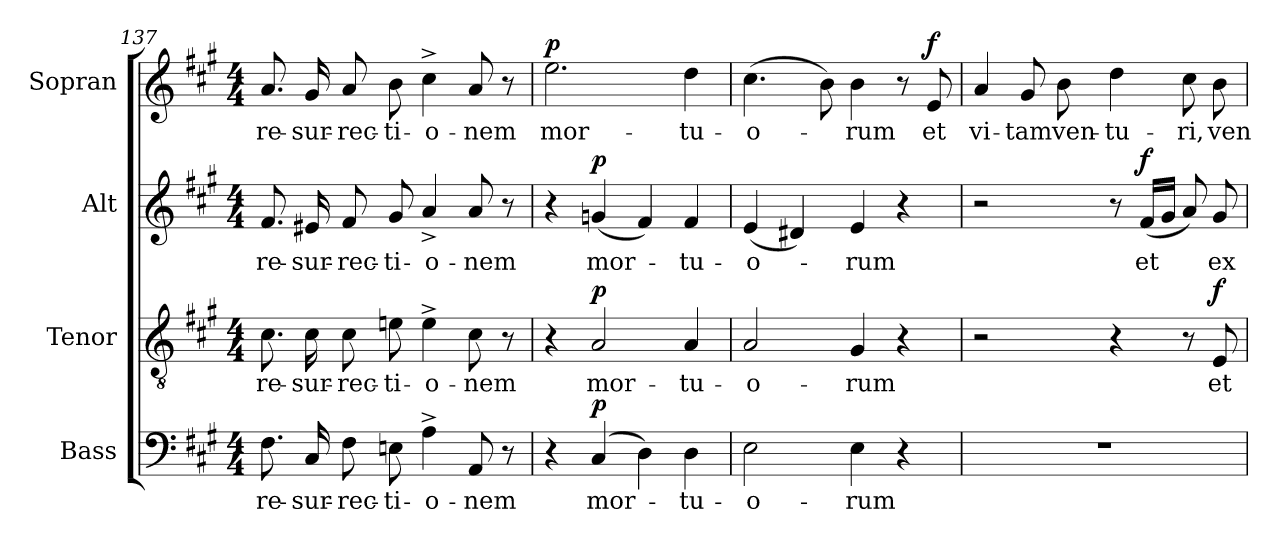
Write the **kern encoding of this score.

**kern	**text	**dynam	**kern	**text	**dynam	**kern	**text	**dynam	**kern	**text	**dynam
*part4	*part4	*part4	*part3	*part3	*part3	*part2	*part2	*part2	*part1	*part1	*part1
*staff4	*staff4	*staff4	*staff3	*staff3	*staff3	*staff2	*staff2	*staff2	*staff1	*staff1	*staff1
*I"Bass	*	*	*I"Tenor	*	*	*I"Alt	*	*	*I"Sopran	*	*
*I'B.	*	*	*I'T.	*	*	*I'A.	*	*	*I'S.	*	*
!!LO:LB:g=z
*clefF4	*	*	*clefGv2	*	*	*clefG2	*	*	*clefG2	*	*
*k[f#c#g#]	*	*	*k[f#c#g#]	*	*	*k[f#c#g#]	*	*	*k[f#c#g#]	*	*
*A:	*	*	*A:	*	*	*A:	*	*	*A:	*	*
*M4/4	*	*	*M4/4	*	*	*M4/4	*	*	*M4/4	*	*
=137	=137	=137	=137	=137	=137	=137	=137	=137	=137	=137	=137
!	!LO:LY:b	!	!	!LO:LY:b	!	!	!LO:LY:b	!	!	!LO:LY:b	!
8.F#\	re-	.	8.c#\	re-	.	8.f#/	re-	.	8.a/	re-	.
!	!LO:LY:b	!	!	!LO:LY:b	!	!	!LO:LY:b	!	!	!LO:LY:b	!
16C#/	-sur-	.	16c#\	-sur-	.	16e#X/	-sur-	.	16g#/	-sur-	.
!	!LO:LY:b	!	!	!LO:LY:b	!	!	!LO:LY:b	!	!	!LO:LY:b	!
8F#\	-rec-	.	8c#\	-rec-	.	8f#/	-rec-	.	8a/	-rec-	.
!	!LO:LY:b	!	!	!LO:LY:b	!	!	!LO:LY:b	!	!	!LO:LY:b	!
8En\	-ti-	.	8en\	-ti-	.	8g#/	-ti-	.	8b\	-ti-	.
!	!LO:LY:b	!	!	!LO:LY:b	!	!	!LO:LY:b	!	!	!LO:LY:b	!
4A^>\	-o-	.	4e^>\	-o-	.	4a^>/	-o-	.	4cc#^>\	-o-	.
!	!LO:LY:b	!	!	!LO:LY:b	!	!	!LO:LY:b	!	!	!LO:LY:b	!
8AA/	-nem	.	8c#\	-nem	.	8a/	-nem	.	8a/	-nem	.
8r	.	.	8r	.	.	8r	.	.	8r	.	.
=138	=138	=138	=138	=138	=138	=138	=138	=138	=138	=138	=138
!	!	!	!	!	!	!	!	!	!	!LO:LY:b	!LO:DY:a
4r	.	.	4r	.	.	4r	.	.	2.ee\	mor-	p
!	!LO:LY:b	!LO:DY:a	!	!LO:LY:b	!LO:DY:a	!	!LO:LY:b	!LO:DY:a	!	!	!
(4C#/	mor-	p	2A/	mor-	p	(<4gn/	mor-	p	.	.	.
4D\)	.	.	.	.	.	4f#/)	.	.	.	.	.
!	!LO:LY:b	!	!	!LO:LY:b	!	!	!LO:LY:b	!	!	!LO:LY:b	!
4D\	-tu-	.	4A/	-tu-	.	4f#/	-tu-	.	4dd\	-tu-	.
=139	=139	=139	=139	=139	=139	=139	=139	=139	=139	=139	=139
!	!LO:LY:b	!	!	!LO:LY:b	!	!	!LO:LY:b	!	!	!LO:LY:b	!
2E\	-o-	.	2A/	-o-	.	(<4e/	-o-	.	(>4.cc#\	-o-	.
.	.	.	.	.	.	4d#X/)	.	.	.	.	.
.	.	.	.	.	.	.	.	.	8b\)	.	.
!	!LO:LY:b	!	!	!LO:LY:b	!	!	!LO:LY:b	!	!	!LO:LY:b	!
4E\	-rum	.	4G#/	-rum	.	4e/	-rum	.	4b\	-rum	.
4r	.	.	4r	.	.	4r	.	.	8r	.	.
!	!	!	!	!	!	!	!	!	!	!LO:LY:b	!LO:DY:a
.	.	.	.	.	.	.	.	.	8e/	et	f
=140	=140	=140	=140	=140	=140	=140	=140	=140	=140	=140	=140
!	!	!	!	!	!	!	!	!	!	!LO:LY:b	!
1r	.	.	2r	.	.	2r	.	.	4a/	vi-	.
!	!	!	!	!	!	!	!	!	!	!LO:LY:b	!
.	.	.	.	.	.	.	.	.	8g#/	-tam	.
!	!	!	!	!	!	!	!	!	!	!LO:LY:b	!
.	.	.	.	.	.	.	.	.	8b\	ven-	.
!	!	!	!	!	!	!	!	!	!	!LO:LY:b	!
.	.	.	4r	.	.	8r	.	.	4dd\	-tu-	.
!	!	!	!	!	!	!	!LO:LY:b	!LO:DY:a	!	!	!
.	.	.	.	.	.	(<16f#/LL	et	f	.	.	.
.	.	.	.	.	.	16g#/JJ	.	.	.	.	.
!	!	!	!	!	!	!	!	!	!	!LO:LY:b	!
.	.	.	8r	.	.	8a/)	.	.	8cc#\	-ri,	.
!	!	!	!	!LO:LY:b	!LO:DY:a	!	!LO:LY:b	!	!	!LO:LY:b	!
.	.	.	8E/	et	f	8g#/	ex-	.	8b\	ven-	.
=	=	=	=	=	=	=	=	=	=	=	=
*-	*-	*-	*-	*-	*-	*-	*-	*-	*-	*-	*-
